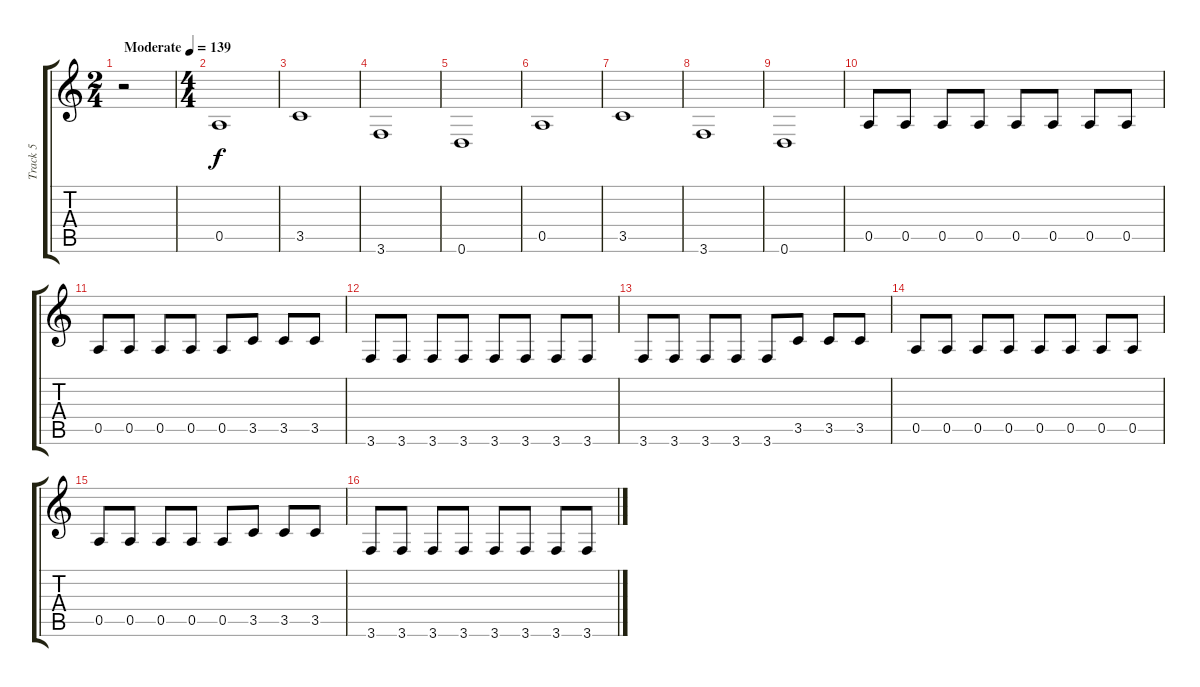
\track ("Track 5" "Track 5") {instrument fretlessbass}
\staff {score tabs}
\tuning (E4 B3 G3 D3 A2 D2) {hide}
\ts (2 4)
\tempo (139 "Moderate")
\clef g2
\ks c
r.2{dy f instrument fretlessbass} |
\ts (4 4)
0.5.1 |
3.5.1 |
3.6.1 |
0.6.1 |
0.5.1 |
3.5.1 |
3.6.1 |
0.6.1 |
0.5.8 0.5.8 0.5.8 0.5.8 0.5.8 0.5.8 0.5.8 0.5.8 |
0.5.8 0.5.8 0.5.8 0.5.8 0.5.8 3.5.8 3.5.8 3.5.8 |
3.6.8 3.6.8 3.6.8 3.6.8 3.6.8 3.6.8 3.6.8 3.6.8 |
3.6.8 3.6.8 3.6.8 3.6.8 3.6.8 3.5.8 3.5.8 3.5.8 |
0.5.8 0.5.8 0.5.8 0.5.8 0.5.8 0.5.8 0.5.8 0.5.8 |
0.5.8 0.5.8 0.5.8 0.5.8 0.5.8 3.5.8 3.5.8 3.5.8 |
3.6.8 3.6.8 3.6.8 3.6.8 3.6.8 3.6.8 3.6.8 3.6.8
